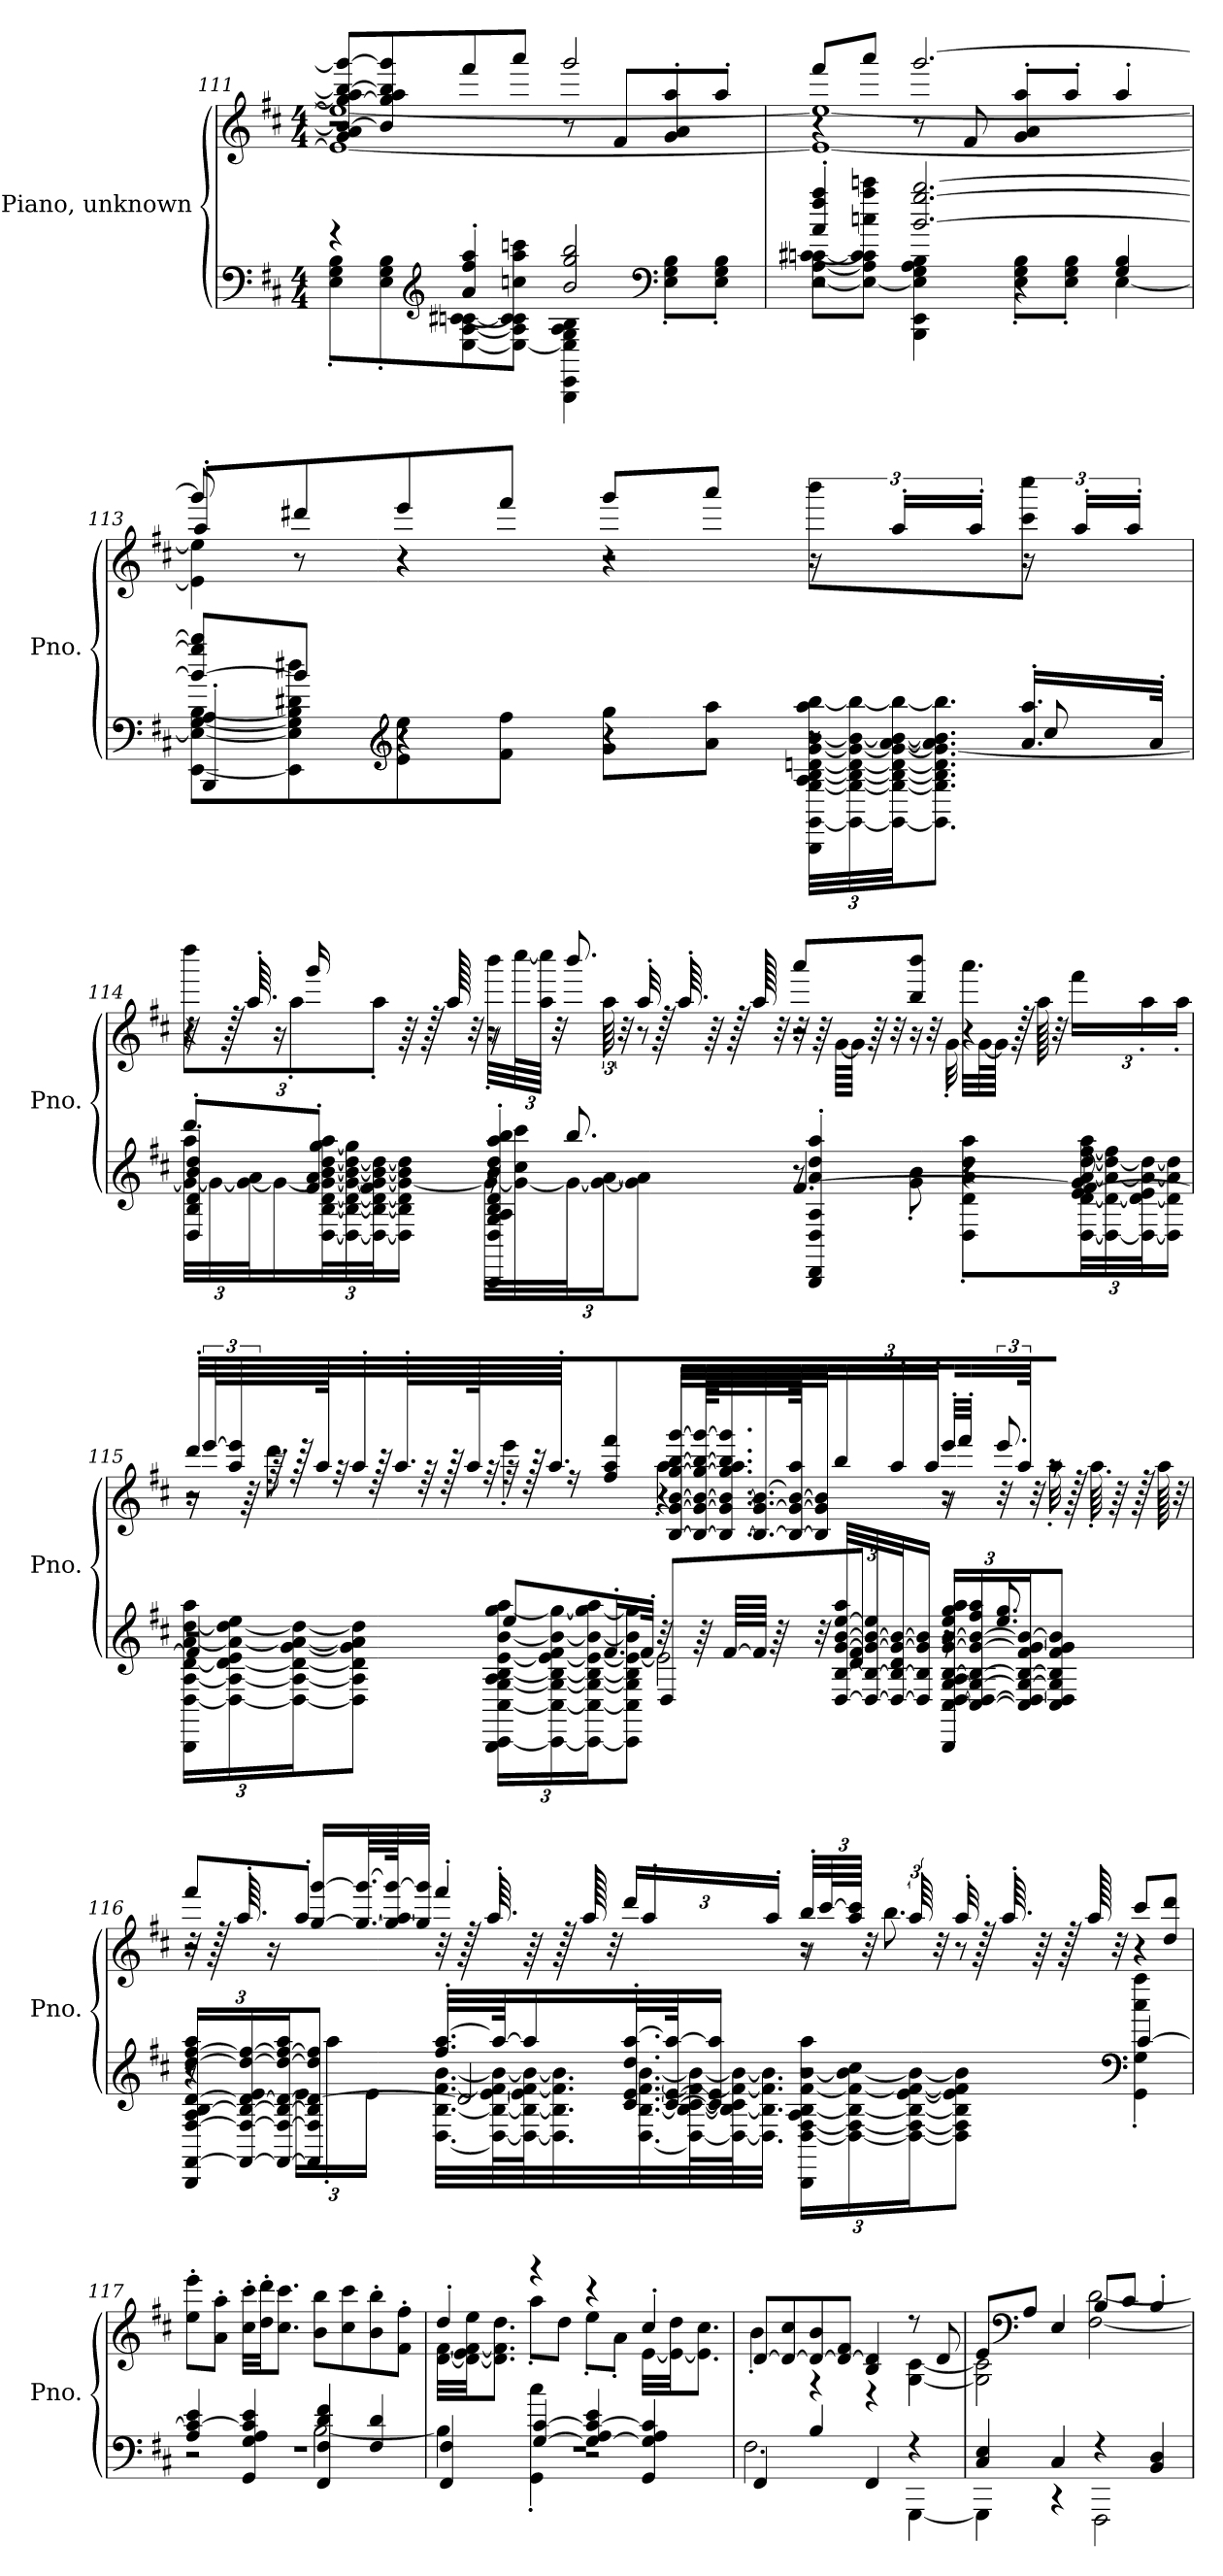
**kern	**kern
*part1	*part1
*staff2	*staff1
*I"Piano, unknown	*
*I'Pno.	*
*clefF4	*clefG2
*k[f#c#]	*k[f#c#]
*M4/4	*M4/4
=111	=111
*^	*^
*	*	*	*^
4r	8E\' 8G\' 8B\'L	2r	1e_ 1ee_	8g/ 8a/ 8b/_ 8gg/_ 8aa/ 8bb/_ 8ggg/_L
.	8E\' 8G\' 8B\'	.	.	8b/] 8gg/] 8aa/ 8bb/] 8ggg/]
*clefG2	*	*	*	*
4a/' 4ff#/' 4aa/'	[8E\ [8A\ [8cn\ [8c#X\	.	.	8fff#/
.	8E\_ 8A\] 8c\] 8c#\] 8ccn\ 8aa\ 8cccn\J	.	.	8aaa/J
2b/ 2gg/ 2bb/	4BBB\ 4EE\ 4E\] 4G\ 4A\ 4B\	2ggg/	.	8r
.	.	.	.	8f#/L
*clefF4	*	*	*	*
.	8E\' 8G\' 8B\'L	.	.	8g/' 8a/' 8aa/'
.	8E\' 8G\' 8B\'J	.	.	8aa'/J
!!LO:PB:g=z	!!	!!
=112	=112	=112	=112	=112
*	*^	*	*	*
4a/' 4ff#/' 4aa/'	[8E\ [8A\ [8cn\ [8c#X\L	2r	4r	1e_ 1ee_	8fff#/L
.	8E\_ 8A\] 8c\] 8c#\] 8ccn\ 8aa\ 8cccn\J	.	.	.	8aaa/J
[2.b/ [2.gg/ [2.bb/	4BBB\ 4EE\ 4E\] 4G\ 4A\ 4B\	.	[2.ggg/	.	8r
.	.	.	.	.	8f#/
.	8E\' 8G\' 8B\'L	4r	.	.	8g/' 8a/' 8aa/'L
.	8E\' 8G\' 8B\'J	.	.	.	8aa'/J
.	[4E\	4G/ 4B/	.	.	4aa'/
=113	=113	=113	=113	=113	=113
8b/_ 8gg/] 8bb/]L	[8EE\ 8E\_ [8G\ [8B\L	4BBB/' 4A/'	8ggg/]	4e\] 4ee\]	8aa'/L
8b/J]	8EE\] 8E\] 8G\] 8B\] 8d#X\ 8dd#X\	.	8r	.	8ddd#X/
*clefG2	*	*	*	*	*
4r	8e\ 8ee\	4r	4r	4r	8eee/
.	8f#\ 8ff#\J	.	.	.	8fff#/J
4r	8g\ 8gg\L	4r	2r	4r	8ggg/L
.	8a\ 8aa\J	.	.	.	8aaa/J
*	*Xbrackettup	*	*	*	*
8r	48BBB\ [48GG\ [48G\ 48A\ [48B\ [48dn\ [48g\ [48b\ 48aa\ [48bb\LLL	8r	.	8bbb\L	24r
.	48GG\_ 48G\_ 48B\_ 48d\_ 48g\_ 48b\_ 48bb\_	.	.	.	.
.	48GG\_ 48G\_ 48B\_ 48d\_ 48g\_ [48a\ 48b\_ 48bb\_JJ	.	.	.	24aa'/LL
.	8.GG\] 8.G\] 8.B\] 8.d\] 8.g\_ 8.a\] 8.b\] 8.bb\]J	.	.	.	.
.	.	.	.	.	24aa'/JJ
16.a/' 16.aa/'LL	.	8cc#/	.	8ccc#\ 8cccc#\J	24r
.	.	.	.	.	24aa'/LL
.	.	.	.	.	24aa'/JJ
32a'/JJk	.	.	.	.	.
!!LO:LB:g=z	!!	!!
=114	=114	=114	=114	=114	=114
*	*	*	*	*Xbrackettup	*
8ddd'/L	48g\_ 48aa\LLL	4D/' 4B/' 4d/' 4b/' 4dd/'	4r	12dddd\L	32r
.	48g\_	.	.	.	.
.	.	.	.	.	128r
.	.	.	.	.	64.aa'/
.	48g\_ 48a\J	.	.	.	.
.	16g\_	.	.	.	16r
.	.	.	.	12aa'\	.
8f#/' 8a/'J	[48D\ [48B\ [48d\ 48g\_ [48b\ [48dd\ [48gg\ 48aa\L	.	.	.	16ggg/
.	48D\_ 48B\_ 48d\_ 48g\_ 48b\_ 48dd\_ 48gg\]	.	.	.	.
.	48D\_ 48B\_ 48d\_ 48f#\ 48g\_ 48b\_ 48dd\_J	.	.	12aa'\J	.
.	16D\] 16B\] 16d\] 16g\_ 16b\] 16dd\]JJ	.	.	.	64r
.	.	.	.	.	128r
.	.	.	.	.	128aa/
.	.	.	.	.	32r
4BBB/' 4D/' 4G/' 4A/' 4B/' 4d/' 4b/' 4dd/' 4aa/' 4bb/'	32g\LLL_	16r	16r	32bbb'\LLL	8r
*	*	*	*	*brackettup	*
.	32g\_ 32cc#\ 32ccc#\	.	.	[96cccc#\L	.
.	.	.	.	96aa\ 96cccc#\]JJJJ	.
.	.	.	.	32r	.
.	48g\J_	8.bb/	8.bbb/	.	.
.	24g\_ [24a\J	.	.	96aa\	.
.	.	.	.	32r	.
.	8g\] 8a\]J	.	.	8r	32aa'/
.	.	.	.	.	128r
.	.	.	.	.	64.aa'/
.	.	.	.	.	64r
.	.	.	.	.	128r
.	.	.	.	.	128aa/
.	.	.	.	.	32r
[4.f#/	8r	4BBB/' 4DD/' 4D/' 4A/' 4a/' 4dd/' 4aa/'	8aaa/L	32r	2r
.	.	.	.	64r	.
.	.	.	.	[64g\LLLL	.
.	.	.	.	64g\JJJJ]	.
.	.	.	.	64r	.
.	.	.	.	32r	.
.	8g\' 8b\'	.	8bb/ 8bbb/J	16r	.
.	.	.	.	32r	.
.	.	.	.	32g'\	.
.	8D\' 8d\' 8a\' 8dd\' 8aa\'L	4r	4r	32.aaa\LLL	.
.	.	.	.	[64g\L	.
.	.	.	.	64g\JJJJ]	.
.	.	.	.	128r	.
.	.	.	.	128aa\	.
.	.	.	.	32r	.
*	*	*	*	*Xbrackettup	*
8e/ 8f#/_ 8g/	[48D\ [48d\ [48a\ [48dd\ [48ff#\ 48aa\LL	.	.	24fff#\LL	.
.	48D\_ 48d\_ 48a\_ 48dd\_ 48ff#\]	.	.	.	.
.	48D\_ 48d\_ 48e\ 48a\_ 48dd\_J	.	.	24aa'\	.
.	16D\] 16d\] 16a\] 16dd\]JJ	.	.	.	.
.	.	.	.	24aa'\JJ	.
!!LO:LB:g=z	!!	!!
=115	=115	=115	=115	=115	=115
4f#/]	24BBB\ [24D\ [24A\ [24d\ [24a\ [24dd\ 24aa\LL	2r	2r	16r	32ddd'/LLL
*	*	*	*	*	*brackettup
.	.	.	.	.	[96eee/L
.	24D\_ 24A\_ 24d\_ 24e\ 24a\_ 24dd\_ 24ee\	.	.	.	96aa/ 96eee/]JJJJ
.	.	.	.	.	96r
.	.	.	.	8.ddd\	64r
.	.	.	.	.	128r
.	24D\_ 24A\_ 24d\_ [24g\ 24a\_ 24dd\_J	.	.	.	.
.	.	.	.	.	128aa/
.	.	.	.	.	32r
.	8D\] 8A\] 8d\] 8g\] 8a\] 8dd\]J	.	.	.	32aa'/
.	.	.	.	.	128r
.	.	.	.	.	64.aa'/
.	.	.	.	.	64r
.	.	.	.	.	128r
.	.	.	.	.	128aa/
.	.	.	.	.	32r
8ee/L	24BBB\ [24CC#\ [24C#\ [24G\ 24A\ [24B\ [24e\ [24b\ [24gg\ 24aa\LL	.	.	4eee'\	32r
.	.	.	.	.	128r
.	.	.	.	.	64.aa'/
.	24CC#\_ 24C#\_ 24G\_ 24B\_ 24e\_ 24f#\ 24b\_ 24gg\_	.	.	.	.
.	.	.	.	.	16r
.	24CC#\_ 24C#\_ 24G\_ 24B\_ 24e\_ 24b\_ 24gg\_ 24aa\J	.	.	.	.
16.f#'/L	8CC#\] 8C#\] 8G\] 8B\] 8e\_ 8b\] 8gg\]J	.	.	.	8ff#/ 8aa/ 8fff#/
32f#'/JJk	.	.	.	.	.
32r	2e\]	8D/L	4r	4aa'\	[32B/ [32g/ [32b/ [32gg/ [32bb/ [32ggg/LLL
64r	.	.	.	.	128B/_ 128g/_ 128b/_ 128gg/_ 128bb/_ 128ggg/_KL
.	.	.	.	.	64.B/_ 64.g/_ 64.b/_ 64.gg/] 64.aa/ 64.bb/] 64.ggg/]
[64f#/LLLL	.	.	.	.	.
64f#/JJJJ]	.	.	.	.	64.B/_ 64.g/_ 64.b/_
64r	.	.	.	.	.
.	.	.	.	.	128B/_ 128g/_ 128b/_ 128aa/JK
32r	.	.	.	.	32B/] 32g/] 32b/]J
*	*	*	*	*	*Xbrackettup
[48D/ [48B/ [48g/ [48b/ [48ee/ 48aa/LLL	.	8d/' 8f#/'J	.	.	24bb/
48D/_ 48B/_ 48g/_ 48b/_ 48ee/]	.	.	.	.	.
48D/_ 48B/_ 48d/ 48g/_ 48b/_J	.	.	.	.	24aa'/
16D/] 16B/] 16g/] 16b/]JJ	.	.	.	.	.
.	.	.	.	.	24aa'/JJ
24BBB/ [24C#/ [24D/ [24G/ 24A/ [24B/ [24g/ [24b/ 24ee/ 24gg/ 24aa/LL	.	16r	16r	8r	32eee'/LLL
.	.	.	.	.	32fff#'/JJJ
24C#/_ 24D/_ 24G/_ 24B/_ 24g/_ 24b/_ 24ff#/ 24aa/	.	.	.	.	.
*	*	*	*	*	*brackettup
.	.	8.ee/ 8.gg/	8.eee/	.	48r
24C#/_ 24D/_ 24G/_ 24B/_ [24f#/ 24g/_ 24b/_J	.	.	.	.	96aa/
.	.	.	.	.	32r
8C#/] 8D/] 8G/] 8B/] 8f#/] 8g/] 8b/]J	.	.	.	32aa'\	8r
.	.	.	.	128r	.
.	.	.	.	64.aa'\	.
.	.	.	.	64r	.
.	.	.	.	128r	.
.	.	.	.	128aa\	.
.	.	.	.	32r	.
!!LO:LB:g=z	!!	!!
=116	=116	=116	=116	=116	=116
4r	8r	24BBB/ [24FF#/ [24F#/ 24A/ [24B/ [24d/ [24dd/ [24ff#/ 24aa/LL	8fff#/L	2r	32r
.	.	.	.	.	128r
.	.	.	.	.	64.aa'/
.	.	24FF#/_ 24F#/_ 24B/_ 24d/_ 24e/ 24dd/_ 24ff#/_	.	.	.
.	.	.	.	.	16r
.	.	24FF#/_ 24F#/_ 24B/_ 24d/_ 24dd/_ 24ff#/_ 24aa/J	.	.	.
.	24e\LL	8FF#/] 8F#/] 8B/] 8d/_ 8dd/] 8ff#/]J	8aa'/J	.	[16gg/ [16ggg/LL
.	24aa'\	.	.	.	.
.	.	.	.	.	64.gg/_ 64.ggg/_LL
.	24e\JJ	.	.	.	.
.	.	.	.	.	128gg/_ 128aa/ 128ggg/_JK
.	.	.	.	.	32gg/] 32ggg/]JJJ
32.ff#/' [32.aa/'LLL	[32.D\ [32.B\ [32.f#\ [32.b\LLL	2d/]	4fff#'/	.	32r
.	.	.	.	.	128r
.	.	.	.	.	64.aa'/
64aa/JK_	64D\_ 64B\_ [64e\ 64f#\_ 64b\_L	.	.	.	.
16aa/]	64D\_ 64B\_ 64e\] 64f#\_ 64b\_J	.	.	.	64r
.	32.D\] 32.B\] 32.f#\] 32.b\]	.	.	.	128r
.	.	.	.	.	128aa/
.	.	.	.	.	32r
*	*	*	*	*	*Xbrackettup
[32.c#/' [32.e/' 32.dd/' [32.aa/'L	[32.D\ [32.B\ [32.f#\ [32.b\	.	.	.	24ddd/LL
.	.	.	.	.	24aa'/
64c#/_ 64e/_ 64aa/_JK	64D\_ 64B\_ [64c#\ 64f#\_ 64b\_L	.	.	.	.
16c#/] 16e/] 16aa/]JJ	64D\_ 64B\_ 64c#\] 64f#\_ 64b\_J	.	.	.	.
.	32.D\] 32.B\] 32.f#\] 32.b\]JJJ	.	.	.	.
.	.	.	.	.	24aa'/JJ
2r	24BBB\ [24D\ [24F#\ 24A\ [24B\ [24f#\ [24b\ 24aa\LL	.	8r	16r	32bb'/LLL
*	*	*	*	*	*brackettup
.	.	.	.	.	[96ccc#/L
.	24D\_ 24F#\_ 24B\_ 24f#\_ 24b\_ 24cc#\	.	.	.	96aa/ 96ccc#/]JJJJ
.	.	.	.	.	32r
.	.	.	.	8.bb\	.
.	24D\_ 24F#\_ 24B\_ [24e\ 24f#\_ 24b\_J	.	.	.	96aa/
.	.	.	.	.	32r
.	8D\] 8F#\] 8B\] 8e\] 8f#\] 8b\]J	.	32aa'/	.	8r
.	.	.	128r	.	.
.	.	.	64.aa'/	.	.
.	.	.	64r	.	.
.	.	.	128r	.	.
.	.	.	128aa/	.	.
.	.	.	32r	.	.
*clefF4	*	*	*	*	*
.	4GG\' 4G\' 4cc#\' 4aa\'	[4c#/	4r	4r	8ccc#/L
.	.	.	.	.	8dd/ 8ddd/J
*	*	*	*v	*v	*v
!!LO:LB:g=z
=117	=117	=117	=117
1r	2r	4A/ 4c#/_ 4e/	8ee\' 8eee\'L
.	.	.	8a\' 8aa\'J
.	.	4GG/ 4G/ 4A/ 4c#/] 4e/	32cc#\' 32ccc#\'LLL
.	.	.	32dd\' 32ddd\'JJ
.	.	.	8.cc#\ 8.ccc#\J
.	[2B\	4FF#/ 4F#/ 4d/ 4f#/	8b\ 8bb\L
.	.	.	8cc#\ 8ccc#\
.	.	4F#/ 4d/	8b\' 8bb\'
.	.	.	8f#\' 8ff#\'J
=118	=118	=118	=118
*	*	*	*^
1r	4B\]	4FF#/ 4F#/	4dd'/	[32d\ [32f#\LLL
.	.	.	.	32d\_ 32e\ 32f#\_ 32ee\JJ
.	.	.	.	8.d\] 8.f#\] 8.dd\J
.	4GG\' 4cc#\'	[4G/ [4c#/	4r	8aa'\L
.	.	.	.	8dd\J
.	2r	4G/_ 4A/ 4c#/_ 4e/	4r	8ee'\L
.	.	.	.	8a'\J
.	.	4GG/ 4G/] 4A/ 4c#/]	4cc#'/	[32e\LLL
.	.	.	.	32e\_ 32dd\JJ
.	.	.	.	8.e\] 8.cc#\J
*	*v	*v	*	*
=119	=119	=119	=119
4FF#/	2.F#\	[8d/L	4b'\
.	.	8d/_ 8cc#/	.
4B/	.	8d/_ 8b/	4r
.	.	8d/_ 8f#/J	.
4FF#/	.	4B/ 4d/]	4r
4r	[4GGG\	8r	[4G\ [4c#\
.	.	8d/	.
!!LO:LB:g=z	!!
=120	=120	=120	=120
4C#/ 4E/	4GGG\]	8e/L	2G\] 2c#\]
*	*	*clefF4	*
.	.	8A/J	.
4C#/	4r	4E/	.
4r	2FFF#\	8B/L	[2F#\ [2d\
.	.	8c#/J	.
4BB/ 4D/	.	4B'/	.
*v	*v	*	*
*	*v	*v
=	=
*-	*-
